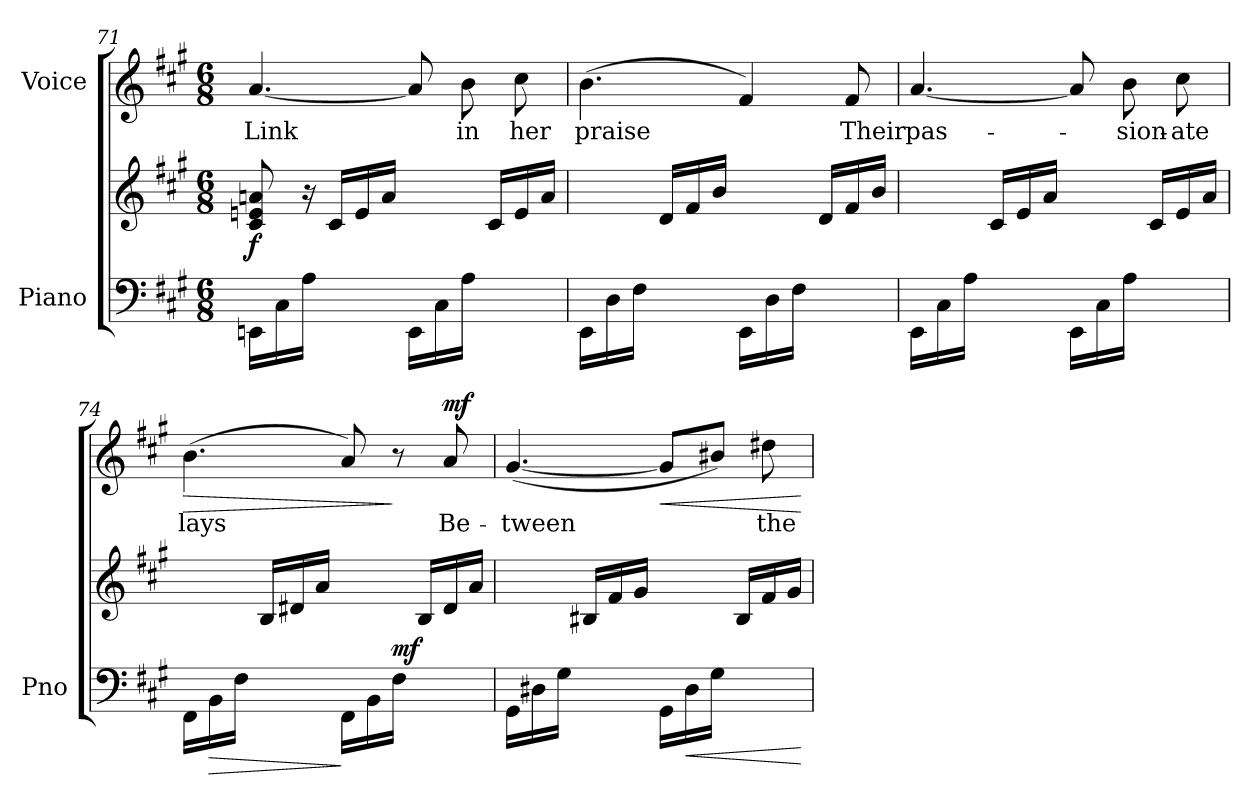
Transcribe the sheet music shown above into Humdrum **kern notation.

**kern	**kern	**dynam	**kern	**text	**dynam
*part2	*part2	*part2	*part1	*part1	*part1
*staff3	*staff2	*staff2/3	*staff1	*staff1	*staff1
*I"Piano	*	*	*I"Voice	*	*
*I'Pno	*	*	*	*	*
*clefF4	*clefG2	*	*clefG2	*	*
*k[f#c#g#]	*k[f#c#g#]	*	*k[f#c#g#]	*	*
*M6/8	*M6/8	*	*M6/8	*	*
=71	=71	=71	=71	=71	=71
*	*^	*	*	*	*
!	!	!	!LO:DY:b	!	!	!
(16EEn\LL	8c#/ 8en/ 8an/	8.ryy	f	[4.a/	Link	.
16C#\	.	.	.	.	.	.
16A\JJ	16r	.	.	.	.	.
8.ryy	16ryy	16c#/LL	.	.	.	.
.	8ryy	16e/	.	.	.	.
.	.	16a/JJ)	.	.	.	.
(16EE\LL	4ryy	8.ryy	.	8a/]	.	.
16C#\	.	.	.	.	.	.
16A\JJ	.	.	.	8b\	in	.
8.ryy	.	16c#/LL	.	.	.	.
.	8ryy	16e/	.	8cc#\	her	.
.	.	16a/JJ)	.	.	.	.
=72	=72	=72	=72	=72	=72	=72
(16EE\LL	2.ryy	8.ryy	.	(4.b\	praise	.
16D\	.	.	.	.	.	.
16F#\JJ	.	.	.	.	.	.
8.ryy	.	16d/LL	.	.	.	.
.	.	16f#/	.	.	.	.
.	.	16b/JJ)	.	.	.	.
(16EE\LL	.	8.ryy	.	4f#/)	.	.
16D\	.	.	.	.	.	.
16F#\JJ	.	.	.	.	.	.
8.ryy	.	16d/LL	.	.	.	.
.	.	16f#/	.	8f#/	Their	.
.	.	16b/JJ)	.	.	.	.
=73	=73	=73	=73	=73	=73	=73
(16EE\LL	2.ryy	8.ryy	.	[4.a/	pas-	.
16C#\	.	.	.	.	.	.
16A\JJ	.	.	.	.	.	.
8.ryy	.	16c#/LL	.	.	.	.
.	.	16e/	.	.	.	.
.	.	16a/JJ)	.	.	.	.
(16EE\LL	.	8.ryy	.	8a/]	.	.
16C#\	.	.	.	.	.	.
16A\JJ	.	.	.	8b\	-sion-	.
8.ryy	.	16c#/LL	.	.	.	.
.	.	16e/	.	8cc#\	-ate	.
.	.	16a/JJ)	.	.	.	.
=74	=74	=74	=74	=74	=74	=74
!	!	!	!	!	!	!LO:HP:b
(16FF#\LL	4ryy	8.ryy	.	(4.b\	lays	>
!	!	!	!LO:HP:b=2	!	!	!
16BB\	.	.	>	.	.	.
16F#\JJ	.	.	.	.	.	.
8.ryy	.	16B/LL	.	.	.	.
.	8ryy	16d#X/	.	.	.	.
.	.	16a/JJ)	.	.	.	.
(16FF#\LL	4ryy	8.ryy	]	8a/)	.	.
16BB\	.	.	.	.	.	.
!	!	!	!LO:DY:a=2	!	!	!
16F#\JJ	.	.	mf	8r	.	]
8.ryy	.	16B/LL	.	.	.	.
!	!	!	!	!	!	!LO:DY:a
.	8ryy	16d#/	.	8a/	Be-	mf
.	.	16a/JJ)	.	.	.	.
=75	=75	=75	=75	=75	=75	=75
(16GG#\LL	2.ryy	8.ryy	.	([4.g#/	-tween	.
16D#X\	.	.	.	.	.	.
16G#\JJ	.	.	.	.	.	.
8.ryy	.	16B#X/LL	.	.	.	.
.	.	16f#/	.	.	.	.
.	.	16g#/JJ)	.	.	.	.
!	!	!	!	!	!	!LO:HP:b
(16GG#\LL	.	8.ryy	.	8g#/L]	.	<
!	!	!	!LO:HP:b=2	!	!	!
16D#\	.	.	<	.	.	.
16G#\JJ	.	.	.	8b#X/J)	.	.
8.ryy	.	16B#/LL	.	.	.	.
.	.	16f#/	.	8dd#X\	the	.
.	.	16g#/JJ)	.	.	.	.
*	*v	*v	*	*	*	*
.	.	[	.	.	[
=	=	=	=	=	=
*-	*-	*-	*-	*-	*-
